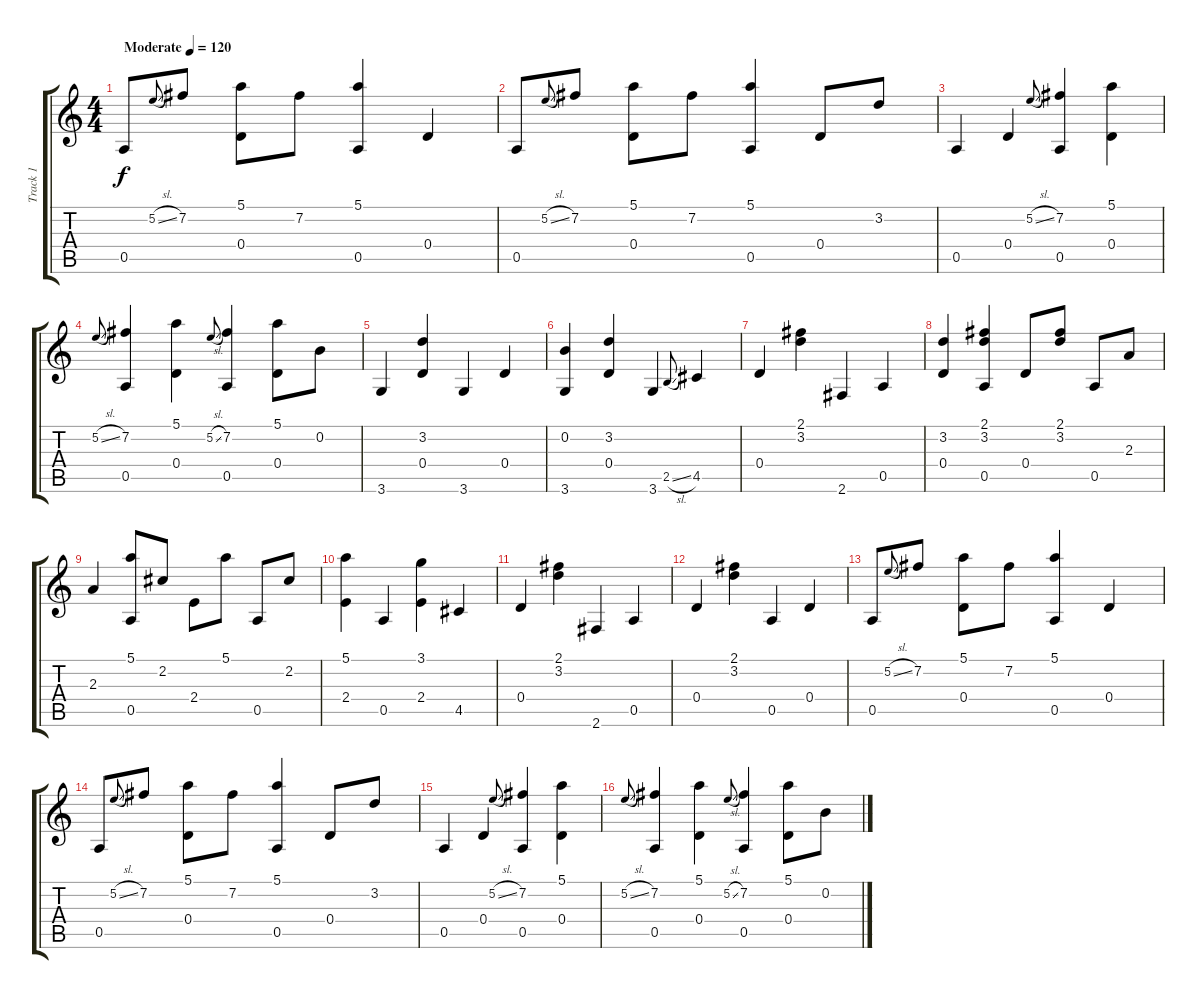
\track ("Track 1" "Track 1") {instrument acousticguitarsteel}
\staff {score tabs}
\tuning (E4 B3 G3 D3 A2 E2) {hide}
\ts (4 4)
\tempo (120 "Moderate")
\clef g2
\ks c
0.5.8{dy f instrument acousticguitarsteel} 5.2{sl}.8{gr onbeat} 7.2.8 (5.1 0.4).8 7.2.8 (5.1 0.5).4 0.4.4 |
0.5.8 5.2{sl}.8{gr onbeat} 7.2.8 (5.1 0.4).8 7.2.8 (5.1 0.5).4 0.4.8 3.2.8 |
0.5.4 0.4.4 5.2{sl}.8{gr onbeat} (7.2 0.5).4 (5.1 0.4).4 |
5.2{sl}.8{gr onbeat} (7.2 0.5).4 (5.1 0.4).4 5.2{sl}.8{gr onbeat} (7.2 0.5).4 (5.1 0.4).8 0.2.8 |
3.6.4 (3.2 0.4).4 3.6.4 0.4.4 |
(0.2 3.6).4 (3.2 0.4).4 3.6.4 2.5{sl}.8{gr onbeat} 4.5.4 |
0.4.4 (2.1 3.2).4 2.6.4 0.5.4 |
(3.2 0.4).4 (2.1 3.2 0.5).4 0.4.8 (2.1 3.2).8 0.5.8 2.3.8 |
2.3.4 (5.1 0.5).8 2.2.8 2.4.8 5.1.8 0.5.8 2.2.8 |
(5.1 2.4).4 0.5.4 (3.1 2.4).4 4.5.4 |
0.4.4 (2.1 3.2).4 2.6.4 0.5.4 |
0.4.4 (2.1 3.2).4 0.5.4 0.4.4 |
0.5.8 5.2{sl}.8{gr onbeat} 7.2.8 (5.1 0.4).8 7.2.8 (5.1 0.5).4 0.4.4 |
0.5.8 5.2{sl}.8{gr onbeat} 7.2.8 (5.1 0.4).8 7.2.8 (5.1 0.5).4 0.4.8 3.2.8 |
0.5.4 0.4.4 5.2{sl}.8{gr onbeat} (7.2 0.5).4 (5.1 0.4).4 |
5.2{sl}.8{gr onbeat} (7.2 0.5).4 (5.1 0.4).4 5.2{sl}.8{gr onbeat} (7.2 0.5).4 (5.1 0.4).8 0.2.8
